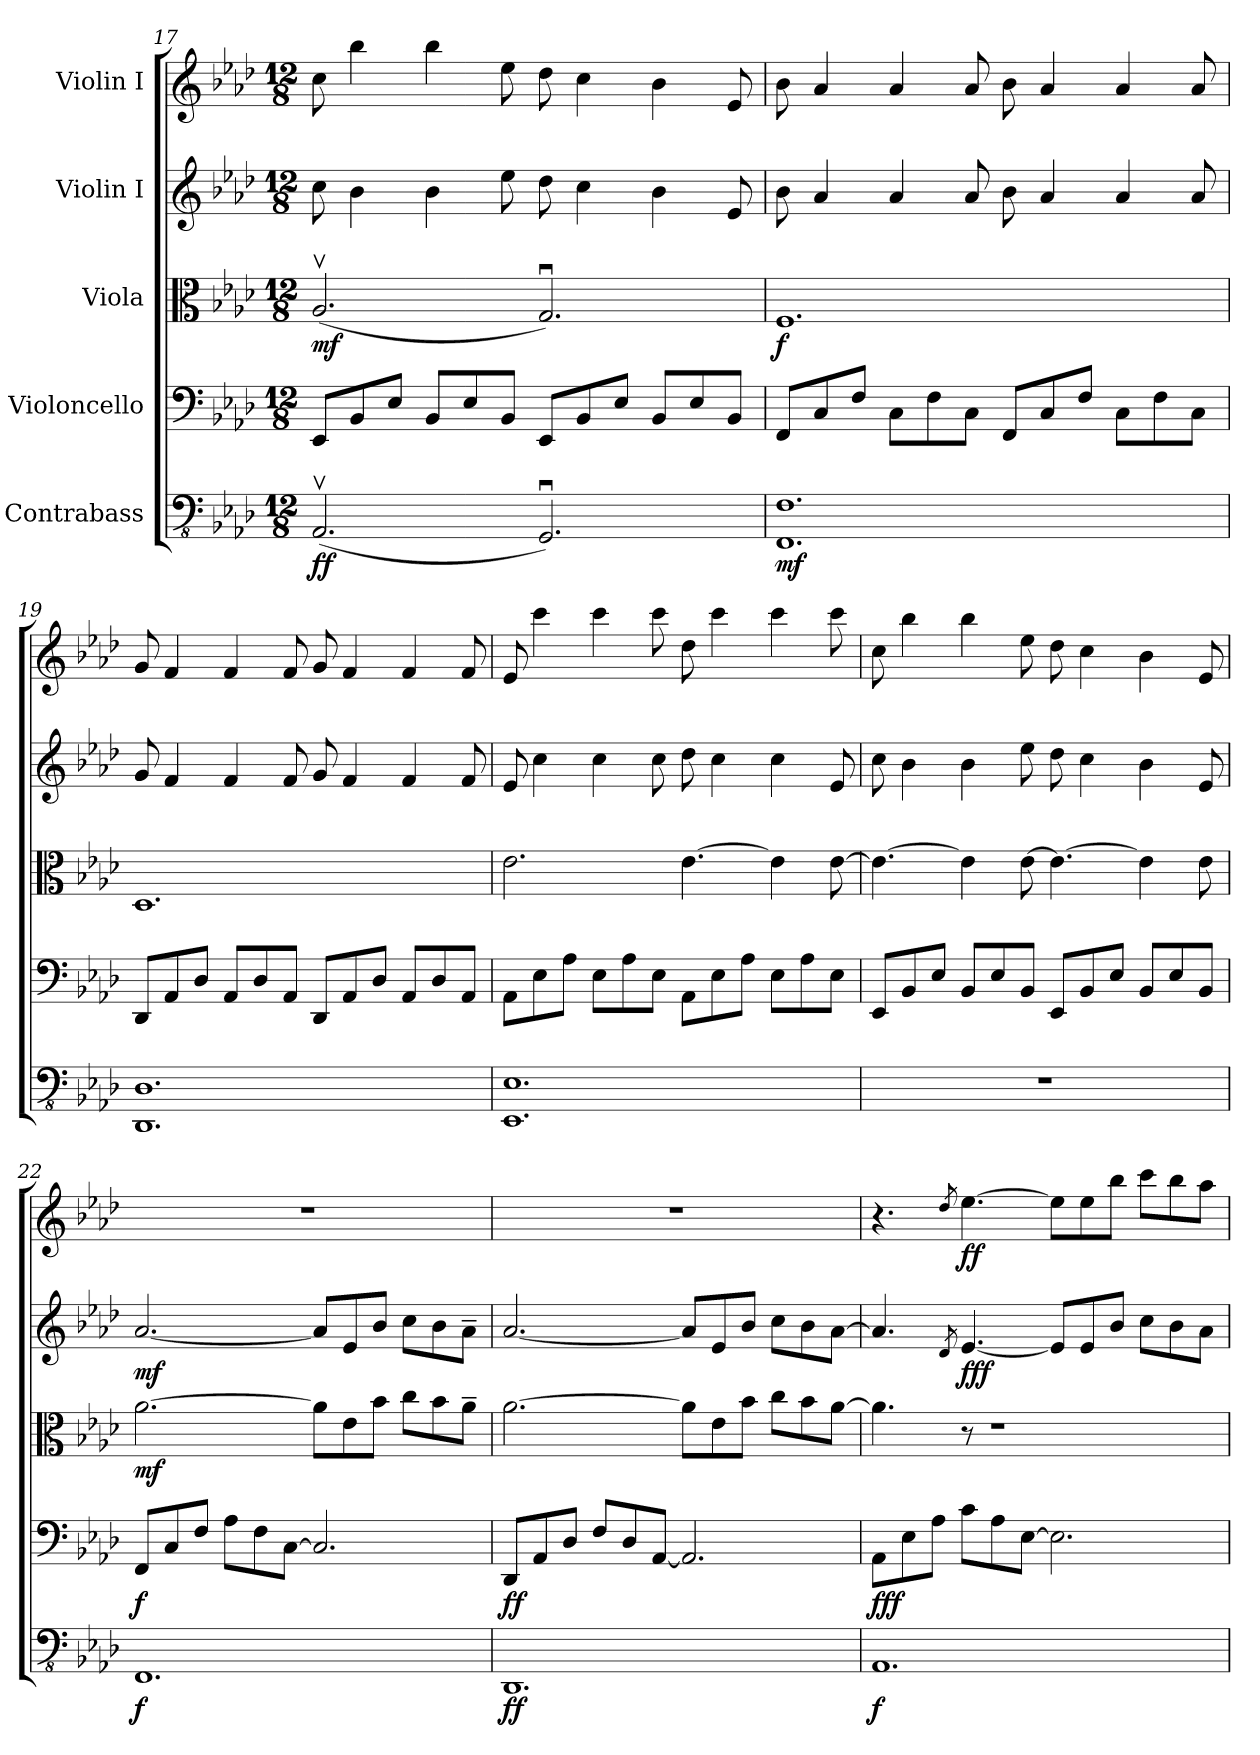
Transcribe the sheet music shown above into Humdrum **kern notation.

**kern	**dynam	**kern	**dynam	**kern	**dynam	**kern	**dynam	**kern	**dynam
*part5	*part5	*part4	*part4	*part3	*part3	*part2	*part2	*part1	*part1
*staff5	*staff5	*staff4	*staff4	*staff3	*staff3	*staff2	*staff2	*staff1	*staff1
*I"Contrabass	*	*I"Violoncello	*	*I"Viola	*	*I"Violin I	*	*I"Violin I	*
*clefFv4	*	*clefF4	*	*clefC3	*	*clefG2	*	*clefG2	*
*k[b-e-a-d-]	*	*k[b-e-a-d-]	*	*k[b-e-a-d-]	*	*k[b-e-a-d-]	*	*k[b-e-a-d-]	*
*M12/8	*	*M12/8	*	*M12/8	*	*M12/8	*	*M12/8	*
=17	=17	=17	=17	=17	=17	=17	=17	=17	=17
!	!LO:DY:b	!	!	!	!LO:DY:b	!	!	!	!
(2.AAA-v/	ff	8EE-/L	.	(2.A-v/	mf	8cc\	.	8cc\	.
.	.	8BB-/	.	.	.	4b-\	.	4bb-\	.
.	.	8E-/J	.	.	.	.	.	.	.
.	.	8BB-/L	.	.	.	4b-\	.	4bb-\	.
.	.	8E-/	.	.	.	.	.	.	.
.	.	8BB-/J	.	.	.	8ee-\	.	8ee-\	.
2.GGGu/)	.	8EE-/L	.	2.Gu/)	.	8dd-\	.	8dd-\	.
.	.	8BB-/	.	.	.	4cc\	.	4cc\	.
.	.	8E-/J	.	.	.	.	.	.	.
.	.	8BB-/L	.	.	.	4b-\	.	4b-\	.
.	.	8E-/	.	.	.	.	.	.	.
.	.	8BB-/J	.	.	.	8e-/	.	8e-/	.
=18	=18	=18	=18	=18	=18	=18	=18	=18	=18
!	!LO:DY:b	!	!	!	!LO:DY:b	!	!	!	!
1.FFF 1.FF	mf	8FF/L	.	1.F	f	8b-\	.	8b-\	.
.	.	8C/	.	.	.	4a-/	.	4a-/	.
.	.	8F/J	.	.	.	.	.	.	.
.	.	8C\L	.	.	.	4a-/	.	4a-/	.
.	.	8F\	.	.	.	.	.	.	.
.	.	8C\J	.	.	.	8a-/	.	8a-/	.
.	.	8FF/L	.	.	.	8b-\	.	8b-\	.
.	.	8C/	.	.	.	4a-/	.	4a-/	.
.	.	8F/J	.	.	.	.	.	.	.
.	.	8C\L	.	.	.	4a-/	.	4a-/	.
.	.	8F\	.	.	.	.	.	.	.
.	.	8C\J	.	.	.	8a-/	.	8a-/	.
=19	=19	=19	=19	=19	=19	=19	=19	=19	=19
1.DDD- 1.DD-	.	8DD-/L	.	1.D-	.	8g/	.	8g/	.
.	.	8AA-/	.	.	.	4f/	.	4f/	.
.	.	8D-/J	.	.	.	.	.	.	.
.	.	8AA-/L	.	.	.	4f/	.	4f/	.
.	.	8D-/	.	.	.	.	.	.	.
.	.	8AA-/J	.	.	.	8f/	.	8f/	.
.	.	8DD-/L	.	.	.	8g/	.	8g/	.
.	.	8AA-/	.	.	.	4f/	.	4f/	.
.	.	8D-/J	.	.	.	.	.	.	.
.	.	8AA-/L	.	.	.	4f/	.	4f/	.
.	.	8D-/	.	.	.	.	.	.	.
.	.	8AA-/J	.	.	.	8f/	.	8f/	.
=20	=20	=20	=20	=20	=20	=20	=20	=20	=20
1.EEE- 1.EE-	.	8AA-\L	.	2.e-\	.	8e-/	.	8e-/	.
.	.	8E-\	.	.	.	4cc\	.	4ccc\	.
.	.	8A-\J	.	.	.	.	.	.	.
.	.	8E-\L	.	.	.	4cc\	.	4ccc\	.
.	.	8A-\	.	.	.	.	.	.	.
.	.	8E-\J	.	.	.	8cc\	.	8ccc\	.
.	.	8AA-\L	.	[4.e-\	.	8dd-\	.	8dd-\	.
.	.	8E-\	.	.	.	4cc\	.	4ccc\	.
.	.	8A-\J	.	.	.	.	.	.	.
.	.	8E-\L	.	4e-\]	.	4cc\	.	4ccc\	.
.	.	8A-\	.	.	.	.	.	.	.
.	.	8E-\J	.	[8e-\	.	8e-/	.	8ccc\	.
!!LO:PB:g=z
=21	=21	=21	=21	=21	=21	=21	=21	=21	=21
1.r	.	8EE-/L	.	4.e-\_	.	8cc\	.	8cc\	.
.	.	8BB-/	.	.	.	4b-\	.	4bb-\	.
.	.	8E-/J	.	.	.	.	.	.	.
.	.	8BB-/L	.	4e-\]	.	4b-\	.	4bb-\	.
.	.	8E-/	.	.	.	.	.	.	.
.	.	8BB-/J	.	[8e-\	.	8ee-\	.	8ee-\	.
.	.	8EE-/L	.	4.e-\_	.	8dd-\	.	8dd-\	.
.	.	8BB-/	.	.	.	4cc\	.	4cc\	.
.	.	8E-/J	.	.	.	.	.	.	.
.	.	8BB-/L	.	4e-\]	.	4b-\	.	4b-\	.
.	.	8E-/	.	.	.	.	.	.	.
.	.	8BB-/J	.	8e-\	.	8e-/	.	8e-/	.
=22	=22	=22	=22	=22	=22	=22	=22	=22	=22
!!LO:REH:place=s1:a:B:fs=14:t=C
*	*	*	*	*	*	*	*	*MM126	*
!	!LO:DY:b	!	!LO:DY:b	!	!LO:DY:b	!	!LO:DY:b	!	!
1.FFF	f	8FF/L	f	[2.a-\	mf	[2.a-/	mf	1.r	.
.	.	8C/	.	.	.	.	.	.	.
.	.	8F/J	.	.	.	.	.	.	.
.	.	8A-\L	.	.	.	.	.	.	.
.	.	8F\	.	.	.	.	.	.	.
.	.	[8C\J	.	.	.	.	.	.	.
.	.	2.C/]	.	8a-\L]	.	8a-/L]	.	.	.
.	.	.	.	8e-\	.	8e-/	.	.	.
.	.	.	.	8b-\J	.	8b-/J	.	.	.
.	.	.	.	8cc\L	.	8cc\L	.	.	.
.	.	.	.	8b-\	.	8b-\	.	.	.
.	.	.	.	8a-~\J	.	8a-~\J	.	.	.
=23	=23	=23	=23	=23	=23	=23	=23	=23	=23
!	!LO:DY:b	!	!LO:DY:b	!	!	!	!	!	!
1.DDD-	ff	8DD-/L	ff	[2.a-\	.	[2.a-/	.	1.r	.
.	.	8AA-/	.	.	.	.	.	.	.
.	.	8D-/J	.	.	.	.	.	.	.
.	.	8F/L	.	.	.	.	.	.	.
.	.	8D-/	.	.	.	.	.	.	.
.	.	[8AA-/J	.	.	.	.	.	.	.
.	.	2.AA-/]	.	8a-\L]	.	8a-/L]	.	.	.
.	.	.	.	8e-\	.	8e-/	.	.	.
.	.	.	.	8b-\J	.	8b-/J	.	.	.
.	.	.	.	8cc\L	.	8cc\L	.	.	.
.	.	.	.	8b-\	.	8b-\	.	.	.
.	.	.	.	[8a-\J	.	[8a-\J	.	.	.
=24	=24	=24	=24	=24	=24	=24	=24	=24	=24
!	!LO:DY:b	!	!LO:DY:b	!	!	!	!	!	!
1.AAA-	f	8AA-\L	fff	4.a-\]	.	4.a-/]	.	4.r	.
.	.	8E-\	.	.	.	.	.	.	.
.	.	8A-\J	.	.	.	.	.	.	.
.	.	.	.	.	.	8qd-/	.	8qdd-/	.
!	!	!	!	!	!	!	!LO:DY:b	!	!LO:DY:b
.	.	8c\L	.	8r	.	[4.e-/	fff	[4.ee-\	ff
.	.	8A-\	.	1r	.	.	.	.	.
.	.	[8E-\J	.	.	.	.	.	.	.
.	.	2.E-\]	.	.	.	8e-/L]	.	8ee-\L]	.
.	.	.	.	.	.	8e-/	.	8ee-\	.
.	.	.	.	.	.	8b-/J	.	8bb-\J	.
.	.	.	.	.	.	8cc\L	.	8ccc\L	.
.	.	.	.	.	.	8b-\	.	8bb-\	.
.	.	.	.	.	.	8a-\J	.	8aa-\J	.
=	=	=	=	=	=	=	=	=	=
*-	*-	*-	*-	*-	*-	*-	*-	*-	*-
